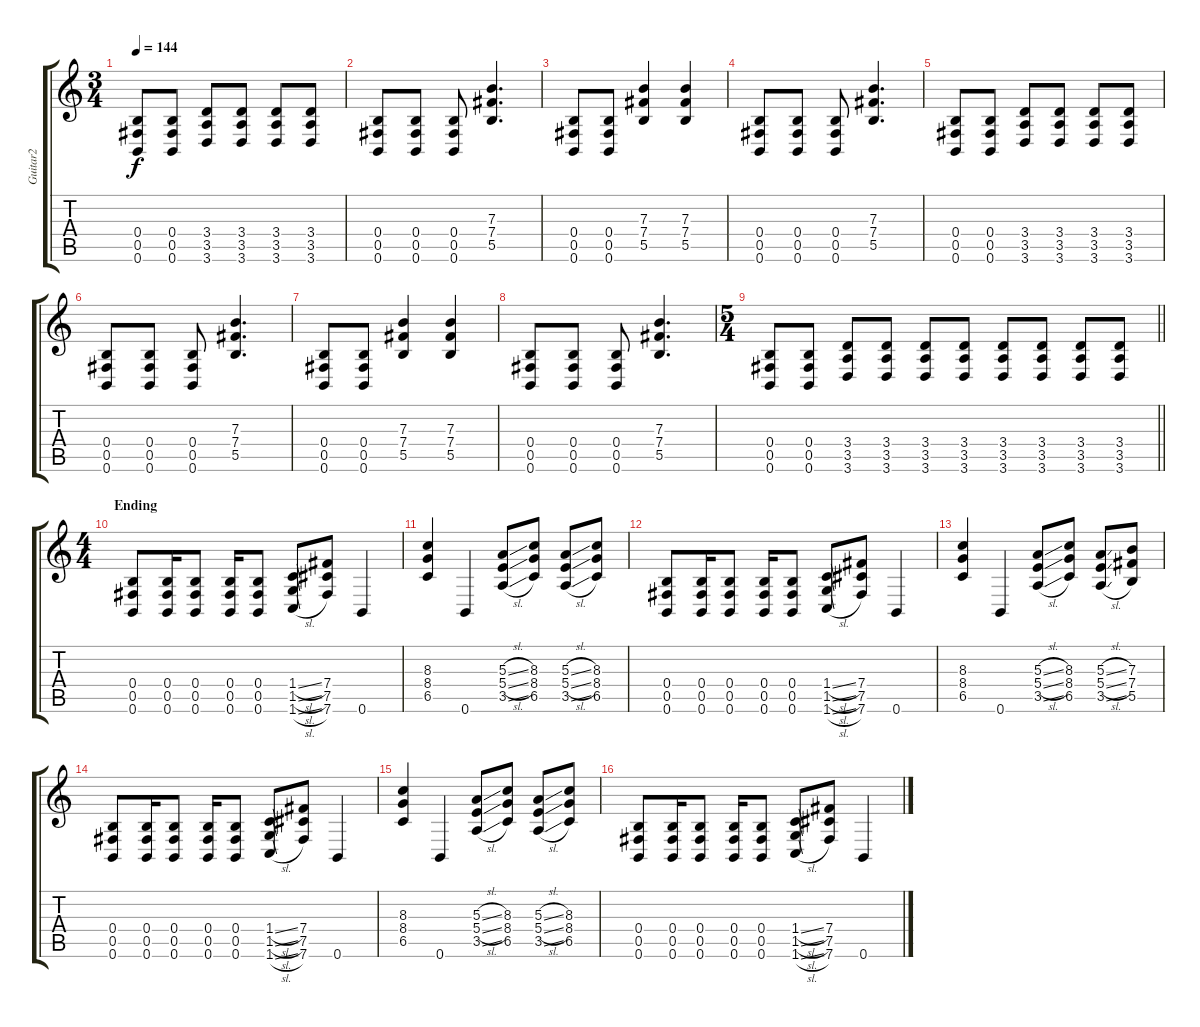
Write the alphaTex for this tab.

\track ("Guitar2" "Guitar2") {instrument distortionguitar}
\staff {score tabs}
\tuning (Db4 Ab3 E3 B2 Gb2 B1) {hide}
\ts (3 4)
\tempo 144
\clef g2
\ks c
(0.4 0.5 0.6).8{dy f} (0.4 0.5 0.6).8 (3.4 3.5 3.6).8 (3.4 3.5 3.6).8 (3.4 3.5 3.6).8 (3.4 3.5 3.6).8 |
(0.4 0.5 0.6).8 (0.4 0.5 0.6).8 (0.4 0.5 0.6).8 (7.3 7.4 5.5).4{d} |
(0.4 0.5 0.6).8 (0.4 0.5 0.6).8 (7.3 7.4 5.5).4 (7.3 7.4 5.5).4 |
(0.4 0.5 0.6).8 (0.4 0.5 0.6).8 (0.4 0.5 0.6).8 (7.3 7.4 5.5).4{d} |
(0.4 0.5 0.6).8 (0.4 0.5 0.6).8 (3.4 3.5 3.6).8 (3.4 3.5 3.6).8 (3.4 3.5 3.6).8 (3.4 3.5 3.6).8 |
(0.4 0.5 0.6).8 (0.4 0.5 0.6).8 (0.4 0.5 0.6).8 (7.3 7.4 5.5).4{d} |
(0.4 0.5 0.6).8 (0.4 0.5 0.6).8 (7.3 7.4 5.5).4 (7.3 7.4 5.5).4 |
(0.4 0.5 0.6).8 (0.4 0.5 0.6).8 (0.4 0.5 0.6).8 (7.3 7.4 5.5).4{d} |
\ts (5 4)
\barLineRight lightlight
(0.4 0.5 0.6).8 (0.4 0.5 0.6).8 (3.4 3.5 3.6).8 (3.4 3.5 3.6).8 (3.4 3.5 3.6).8 (3.4 3.5 3.6).8 (3.4 3.5 3.6).8 (3.4 3.5 3.6).8 (3.4 3.5 3.6).8 (3.4 3.5 3.6).8 |
\ts (4 4)
\section ("" "Ending")
(0.4 0.5 0.6).8 (0.4 0.5 0.6).16 (0.4 0.5 0.6).8 (0.4 0.5 0.6).16 (0.4 0.5 0.6).8 (1.4{sl} 1.5{sl} 1.6{sl}).8 (7.4 7.5 7.6).8 0.6.4 |
(8.3 8.4 6.5).4 0.6.4 (5.3{sl} 5.4{sl} 3.5{sl}).8 (8.3 8.4 6.5).8 (5.3{sl} 5.4{sl} 3.5{sl}).8 (8.3 8.4 6.5).8 |
(0.4 0.5 0.6).8 (0.4 0.5 0.6).16 (0.4 0.5 0.6).8 (0.4 0.5 0.6).16 (0.4 0.5 0.6).8 (1.4{sl} 1.5{sl} 1.6{sl}).8 (7.4 7.5 7.6).8 0.6.4 |
(8.3 8.4 6.5).4 0.6.4 (5.3{sl} 5.4{sl} 3.5{sl}).8 (8.3 8.4 6.5).8 (5.3{sl} 5.4{sl} 3.5{sl}).8 (7.3 7.4 5.5).8 |
(0.4 0.5 0.6).8 (0.4 0.5 0.6).16 (0.4 0.5 0.6).8 (0.4 0.5 0.6).16 (0.4 0.5 0.6).8 (1.4{sl} 1.5{sl} 1.6{sl}).8 (7.4 7.5 7.6).8 0.6.4 |
(8.3 8.4 6.5).4 0.6.4 (5.3{sl} 5.4{sl} 3.5{sl}).8 (8.3 8.4 6.5).8 (5.3{sl} 5.4{sl} 3.5{sl}).8 (8.3 8.4 6.5).8 |
(0.4 0.5 0.6).8 (0.4 0.5 0.6).16 (0.4 0.5 0.6).8 (0.4 0.5 0.6).16 (0.4 0.5 0.6).8 (1.4{sl} 1.5{sl} 1.6{sl}).8 (7.4 7.5 7.6).8 0.6.4
